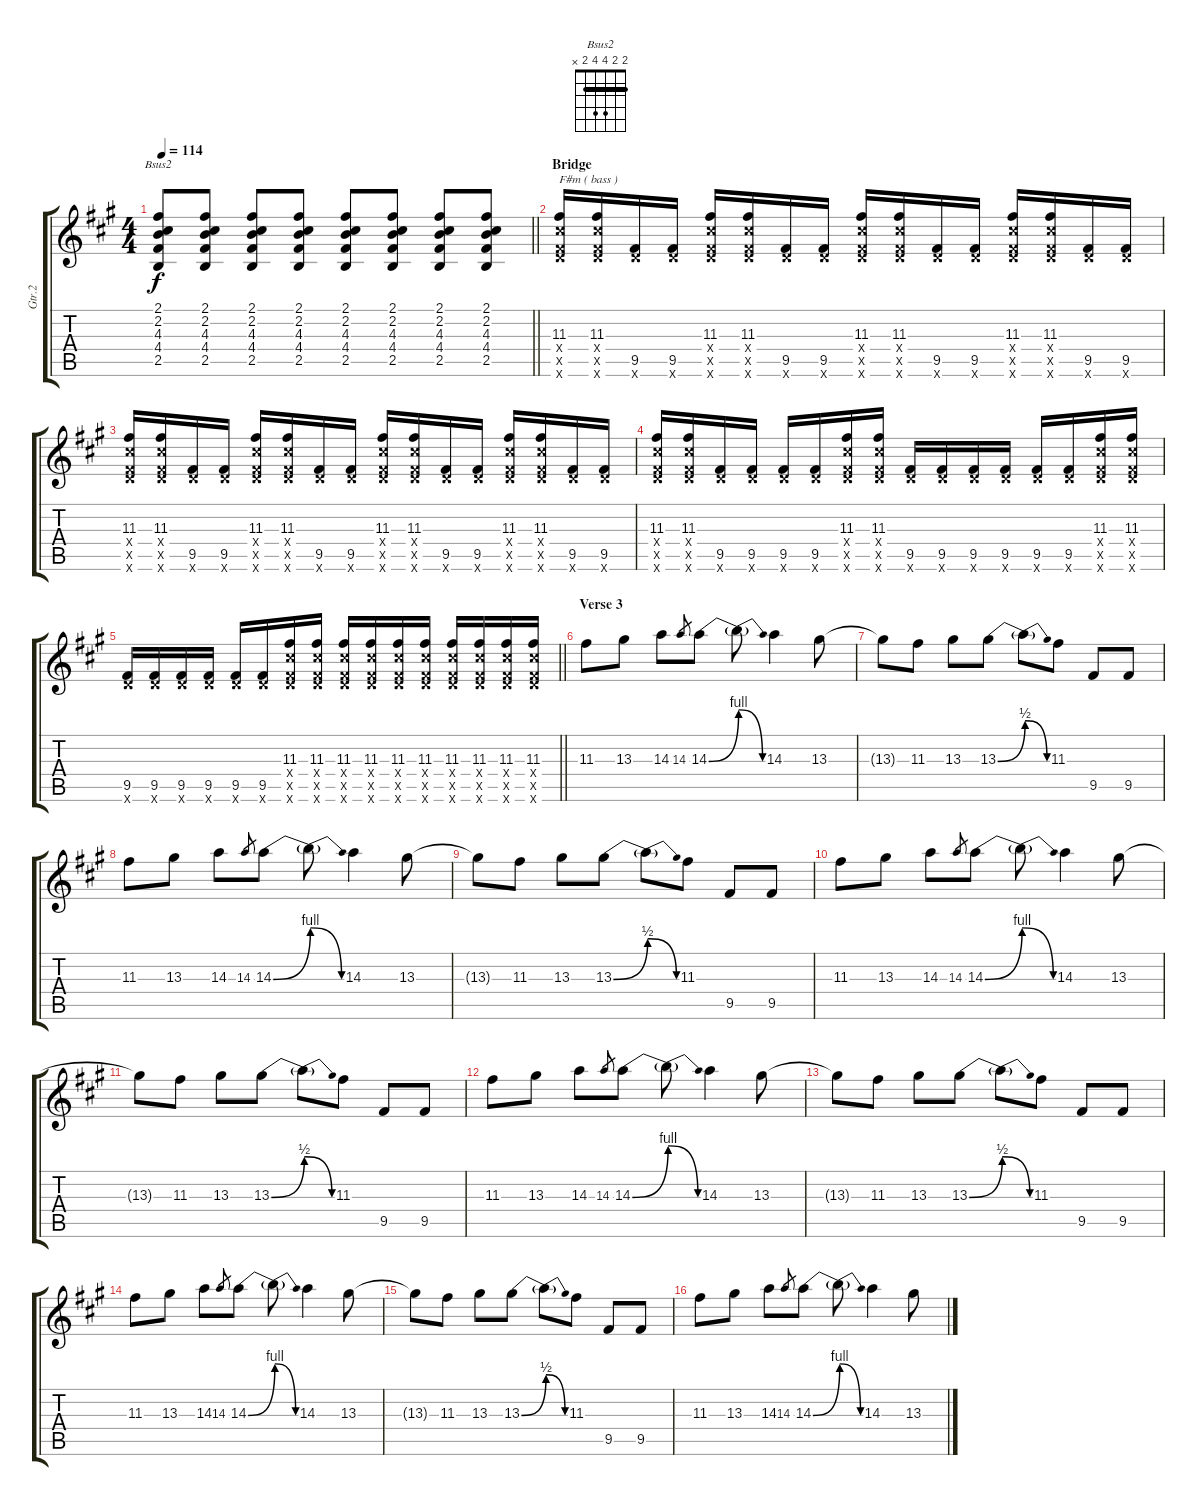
\track ("Gtr.2" "Gtr.2") {instrument distortionguitar}
\staff {score tabs}
\tuning (E4 B3 G3 D3 A2 E2) {hide}
\chord ("Bsus2" 2 2 4 4 2 x) {barre 2}
\ts (4 4)
\tempo 114
\clef g2
\barLineRight lightlight
\ks f#minor
(2.1 2.2 4.3 4.4 2.5).8{ch "Bsus2" dy f} (2.1 2.2 4.3 4.4 2.5).8 (2.1 2.2 4.3 4.4 2.5).8 (2.1 2.2 4.3 4.4 2.5).8 (2.1 2.2 4.3 4.4 2.5).8 (2.1 2.2 4.3 4.4 2.5).8 (2.1 2.2 4.3 4.4 2.5).8 (2.1 2.2 4.3 4.4 2.5).8 |
\section ("" "Bridge")
(11.3 11.4{x} 9.5{x} 10.6{x}).16{txt "F#m ( bass )"} (11.3 11.4{x} 9.5{x} 10.6{x}).16 (9.5 10.6{x}).16 (9.5 10.6{x}).16 (11.3 11.4{x} 9.5{x} 10.6{x}).16 (11.3 11.4{x} 9.5{x} 10.6{x}).16 (9.5 10.6{x}).16 (9.5 10.6{x}).16 (11.3 11.4{x} 9.5{x} 10.6{x}).16 (11.3 11.4{x} 9.5{x} 10.6{x}).16 (9.5 10.6{x}).16 (9.5 10.6{x}).16 (11.3 11.4{x} 9.5{x} 10.6{x}).16 (11.3 11.4{x} 9.5{x} 10.6{x}).16 (9.5 10.6{x}).16 (9.5 10.6{x}).16 |
(11.3 11.4{x} 9.5{x} 10.6{x}).16 (11.3 11.4{x} 9.5{x} 10.6{x}).16 (9.5 10.6{x}).16 (9.5 10.6{x}).16 (11.3 11.4{x} 9.5{x} 10.6{x}).16 (11.3 11.4{x} 9.5{x} 10.6{x}).16 (9.5 10.6{x}).16 (9.5 10.6{x}).16 (11.3 11.4{x} 9.5{x} 10.6{x}).16 (11.3 11.4{x} 9.5{x} 10.6{x}).16 (9.5 10.6{x}).16 (9.5 10.6{x}).16 (11.3 11.4{x} 9.5{x} 10.6{x}).16 (11.3 11.4{x} 9.5{x} 10.6{x}).16 (9.5 10.6{x}).16 (9.5 10.6{x}).16 |
(11.3 11.4{x} 9.5{x} 10.6{x}).16 (11.3 11.4{x} 9.5{x} 10.6{x}).16 (9.5 10.6{x}).16 (9.5 10.6{x}).16 (9.5 10.6{x}).16 (9.5 10.6{x}).16 (11.3 11.4{x} 9.5{x} 10.6{x}).16 (11.3 11.4{x} 9.5{x} 10.6{x}).16 (9.5 10.6{x}).16 (9.5 10.6{x}).16 (9.5 10.6{x}).16 (9.5 10.6{x}).16 (9.5 10.6{x}).16 (9.5 10.6{x}).16 (11.3 11.4{x} 9.5{x} 10.6{x}).16 (11.3 11.4{x} 9.5{x} 10.6{x}).16 |
\barLineRight lightlight
(9.5 10.6{x}).16 (9.5 10.6{x}).16 (9.5 10.6{x}).16 (9.5 10.6{x}).16 (9.5 10.6{x}).16 (9.5 10.6{x}).16 (11.3 11.4{x} 9.5{x} 10.6{x}).16 (11.3 11.4{x} 9.5{x} 10.6{x}).16 (11.3 11.4{x} 9.5{x} 10.6{x}).16 (11.3 11.4{x} 9.5{x} 10.6{x}).16 (11.3 11.4{x} 9.5{x} 10.6{x}).16 (11.3 11.4{x} 9.5{x} 10.6{x}).16 (11.3 11.4{x} 9.5{x} 10.6{x}).16 (11.3 11.4{x} 9.5{x} 10.6{x}).16 (11.3 11.4{x} 9.5{x} 10.6{x}).16 (11.3 11.4{x} 9.5{x} 10.6{x}).16 |
\section ("" "Verse 3")
11.3.8 13.3.8 14.3.8 14.3.8{gr} 14.3{be (bend 0 0 60 4)}.8 14.3{be (release 0 4 60 0) t}.8 14.3.4 13.3.8 |
13.3{t}.8 11.3.8 13.3.8 13.3{be (bend 0 0 60 2)}.8 13.3{be (release 0 2 60 0) t}.8 11.3.8 9.5.8 9.5.8 |
11.3.8 13.3.8 14.3.8 14.3.8{gr} 14.3{be (bend 0 0 60 4)}.8 14.3{be (release 0 4 60 0) t}.8 14.3.4 13.3.8 |
13.3{t}.8 11.3.8 13.3.8 13.3{be (bend 0 0 60 2)}.8 13.3{be (release 0 2 60 0) t}.8 11.3.8 9.5.8 9.5.8 |
11.3.8 13.3.8 14.3.8 14.3.8{gr} 14.3{be (bend 0 0 60 4)}.8 14.3{be (release 0 4 60 0) t}.8 14.3.4 13.3.8 |
13.3{t}.8 11.3.8 13.3.8 13.3{be (bend 0 0 60 2)}.8 13.3{be (release 0 2 60 0) t}.8 11.3.8 9.5.8 9.5.8 |
11.3.8 13.3.8 14.3.8 14.3.8{gr} 14.3{be (bend 0 0 60 4)}.8 14.3{be (release 0 4 60 0) t}.8 14.3.4 13.3.8 |
13.3{t}.8 11.3.8 13.3.8 13.3{be (bend 0 0 60 2)}.8 13.3{be (release 0 2 60 0) t}.8 11.3.8 9.5.8 9.5.8 |
11.3.8 13.3.8 14.3.8 14.3.8{gr} 14.3{be (bend 0 0 60 4)}.8 14.3{be (release 0 4 60 0) t}.8 14.3.4 13.3.8 |
13.3{t}.8 11.3.8 13.3.8 13.3{be (bend 0 0 60 2)}.8 13.3{be (release 0 2 60 0) t}.8 11.3.8 9.5.8 9.5.8 |
11.3.8 13.3.8 14.3.8 14.3.8{gr} 14.3{be (bend 0 0 60 4)}.8 14.3{be (release 0 4 60 0) t}.8 14.3.4 13.3.8
